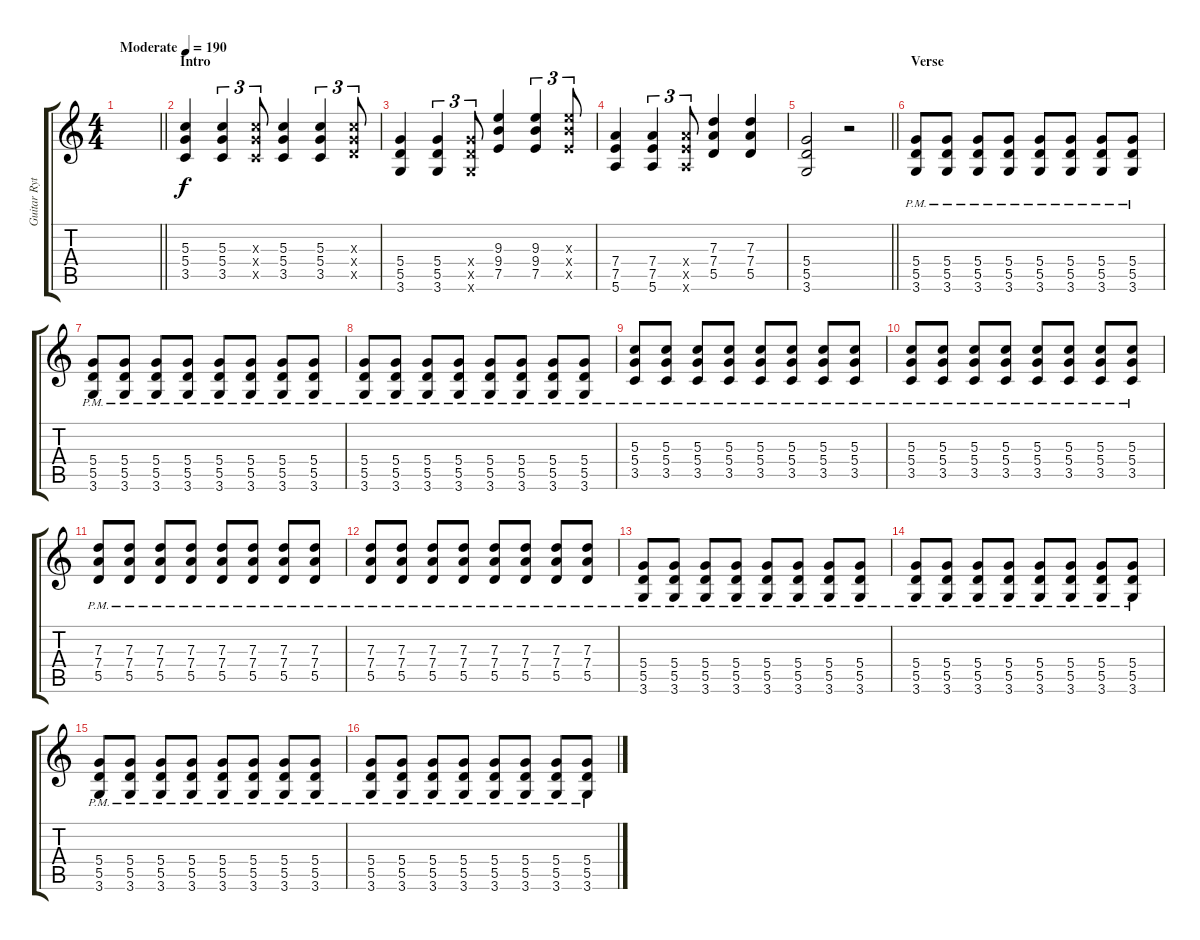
\track ("Guitar Rythm" "Guitar Ryt") {instrument distortionguitar}
\staff {score tabs}
\tuning (E4 B3 G3 D3 A2 E2) {hide}
\ts (4 4)
\tempo (190 "Moderate")
\clef g2
\barLineRight lightlight
\ks c
|
\section ("" "Intro")
(5.3 5.4 3.5).4 (5.3 5.4 3.5).4{tu (3 2)} (5.3{x} 5.4{x} 3.5{x}).8{tu (3 2)} (5.3 5.4 3.5).4 (5.3 5.4 3.5).4{tu (3 2)} (5.3{x} 5.4{x} 5.5{x}).8{tu (3 2)} |
(5.4 5.5 3.6).4 (5.4 5.5 3.6).4{tu (3 2)} (5.4{x} 5.5{x} 3.6{x}).8{tu (3 2)} (9.3 9.4 7.5).4 (9.3 9.4 7.5).4{tu (3 2)} (9.3{x} 9.4{x} 7.5{x}).8{tu (3 2)} |
(7.4 7.5 5.6).4 (7.4 7.5 5.6).4{tu (3 2)} (7.4{x} 7.5{x} 5.6{x}).8{tu (3 2)} (7.3 7.4 5.5).4 (7.3 7.4 5.5).4 |
\barLineRight lightlight
(5.4 5.5 3.6).2 r.2 |
\section ("" "Verse")
(5.4{pm} 5.5{pm} 3.6{pm}).8 (5.4{pm} 5.5{pm} 3.6{pm}).8 (5.4{pm} 5.5{pm} 3.6{pm}).8 (5.4{pm} 5.5{pm} 3.6{pm}).8 (5.4{pm} 5.5{pm} 3.6{pm}).8 (5.4{pm} 5.5{pm} 3.6{pm}).8 (5.4{pm} 5.5{pm} 3.6{pm}).8 (5.4{pm} 5.5{pm} 3.6{pm}).8 |
(5.4{pm} 5.5{pm} 3.6{pm}).8 (5.4{pm} 5.5{pm} 3.6{pm}).8 (5.4{pm} 5.5{pm} 3.6{pm}).8 (5.4{pm} 5.5{pm} 3.6{pm}).8 (5.4{pm} 5.5{pm} 3.6{pm}).8 (5.4{pm} 5.5{pm} 3.6{pm}).8 (5.4{pm} 5.5{pm} 3.6{pm}).8 (5.4{pm} 5.5{pm} 3.6{pm}).8 |
(5.4{pm} 5.5{pm} 3.6{pm}).8 (5.4{pm} 5.5{pm} 3.6{pm}).8 (5.4{pm} 5.5{pm} 3.6{pm}).8 (5.4{pm} 5.5{pm} 3.6{pm}).8 (5.4{pm} 5.5{pm} 3.6{pm}).8 (5.4{pm} 5.5{pm} 3.6{pm}).8 (5.4{pm} 5.5{pm} 3.6{pm}).8 (5.4{pm} 5.5{pm} 3.6{pm}).8 |
(5.3{pm} 5.4{pm} 3.5{pm}).8 (5.3{pm} 5.4{pm} 3.5{pm}).8 (5.3{pm} 5.4{pm} 3.5{pm}).8 (5.3{pm} 5.4{pm} 3.5{pm}).8 (5.3{pm} 5.4{pm} 3.5{pm}).8 (5.3{pm} 5.4{pm} 3.5{pm}).8 (5.3{pm} 5.4{pm} 3.5{pm}).8 (5.3{pm} 5.4{pm} 3.5{pm}).8 |
(5.3{pm} 5.4{pm} 3.5{pm}).8 (5.3{pm} 5.4{pm} 3.5{pm}).8 (5.3{pm} 5.4{pm} 3.5{pm}).8 (5.3{pm} 5.4{pm} 3.5{pm}).8 (5.3{pm} 5.4{pm} 3.5{pm}).8 (5.3{pm} 5.4{pm} 3.5{pm}).8 (5.3{pm} 5.4{pm} 3.5{pm}).8 (5.3{pm} 5.4{pm} 3.5{pm}).8 |
(7.3{pm} 7.4{pm} 5.5{pm}).8 (7.3{pm} 7.4{pm} 5.5{pm}).8 (7.3{pm} 7.4{pm} 5.5{pm}).8 (7.3{pm} 7.4{pm} 5.5{pm}).8 (7.3{pm} 7.4{pm} 5.5{pm}).8 (7.3{pm} 7.4{pm} 5.5{pm}).8 (7.3{pm} 7.4{pm} 5.5{pm}).8 (7.3{pm} 7.4{pm} 5.5{pm}).8 |
(7.3{pm} 7.4{pm} 5.5{pm}).8 (7.3{pm} 7.4{pm} 5.5{pm}).8 (7.3{pm} 7.4{pm} 5.5{pm}).8 (7.3{pm} 7.4{pm} 5.5{pm}).8 (7.3{pm} 7.4{pm} 5.5{pm}).8 (7.3{pm} 7.4{pm} 5.5{pm}).8 (7.3{pm} 7.4{pm} 5.5{pm}).8 (7.3{pm} 7.4{pm} 5.5{pm}).8 |
(5.4{pm} 5.5{pm} 3.6{pm}).8 (5.4{pm} 5.5{pm} 3.6{pm}).8 (5.4{pm} 5.5{pm} 3.6{pm}).8 (5.4{pm} 5.5{pm} 3.6{pm}).8 (5.4{pm} 5.5{pm} 3.6{pm}).8 (5.4{pm} 5.5{pm} 3.6{pm}).8 (5.4{pm} 5.5{pm} 3.6{pm}).8 (5.4{pm} 5.5{pm} 3.6{pm}).8 |
(5.4{pm} 5.5{pm} 3.6{pm}).8 (5.4{pm} 5.5{pm} 3.6{pm}).8 (5.4{pm} 5.5{pm} 3.6{pm}).8 (5.4{pm} 5.5{pm} 3.6{pm}).8 (5.4{pm} 5.5{pm} 3.6{pm}).8 (5.4{pm} 5.5{pm} 3.6{pm}).8 (5.4{pm} 5.5{pm} 3.6{pm}).8 (5.4{pm} 5.5{pm} 3.6{pm}).8 |
(5.4{pm} 5.5{pm} 3.6{pm}).8 (5.4{pm} 5.5{pm} 3.6{pm}).8 (5.4{pm} 5.5{pm} 3.6{pm}).8 (5.4{pm} 5.5{pm} 3.6{pm}).8 (5.4{pm} 5.5{pm} 3.6{pm}).8 (5.4{pm} 5.5{pm} 3.6{pm}).8 (5.4{pm} 5.5{pm} 3.6{pm}).8 (5.4{pm} 5.5{pm} 3.6{pm}).8 |
(5.4{pm} 5.5{pm} 3.6{pm}).8 (5.4{pm} 5.5{pm} 3.6{pm}).8 (5.4{pm} 5.5{pm} 3.6{pm}).8 (5.4{pm} 5.5{pm} 3.6{pm}).8 (5.4{pm} 5.5{pm} 3.6{pm}).8 (5.4{pm} 5.5{pm} 3.6{pm}).8 (5.4{pm} 5.5{pm} 3.6{pm}).8 (5.4{pm} 5.5{pm} 3.6{pm}).8
